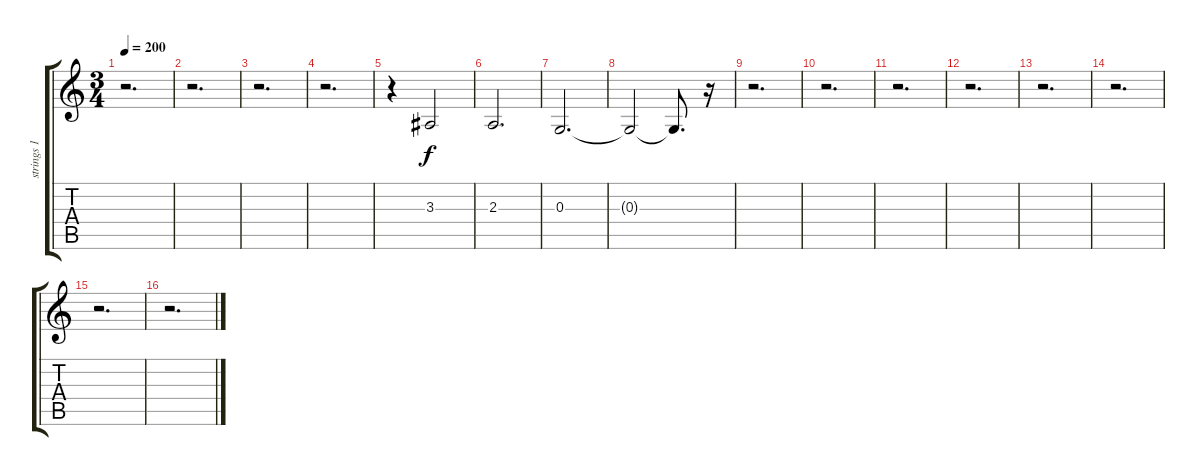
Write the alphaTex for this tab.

\track (" strings 1" " strings 1") {instrument stringensemble1}
\staff {score tabs}
\tuning (E4 B3 G3 D3 A2 E2) {hide}
\ts (3 4)
\tempo 200
\clef g2
\ks c
r.2{d dy ff} |
r.2{d} |
r.2{d} |
r.2{d} |
r.4 3.3.2{dy f} |
2.3.2{d} |
0.3.2{d} |
0.3{t}.2 0.3{t}.8{d} r.16 |
r.2{d} |
r.2{d} |
r.2{d} |
r.2{d} |
r.2{d} |
r.2{d} |
r.2{d} |
r.2{d}
